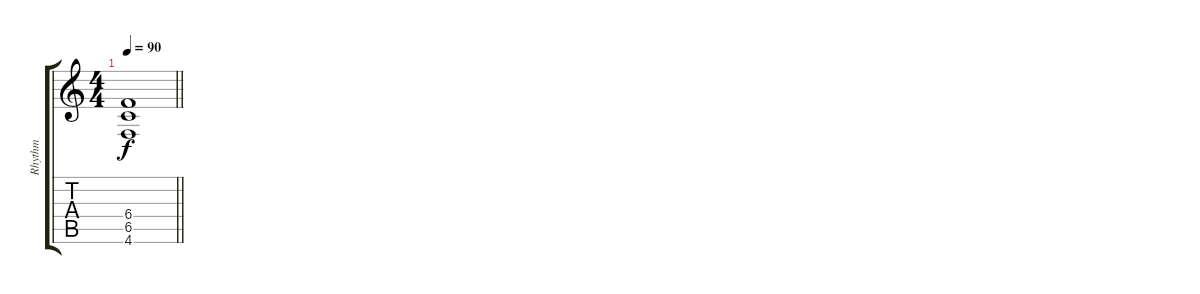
\track ("Rhythm" "Rhythm") {instrument distortionguitar}
\staff {score tabs}
\tuning (Db4 Ab3 E3 B2 Gb2 Db2) {hide}
\ts (4 4)
\tempo 90
\clef g2
\barLineRight lightlight
\ks c
(6.4 6.5 4.6).1{dy f}
